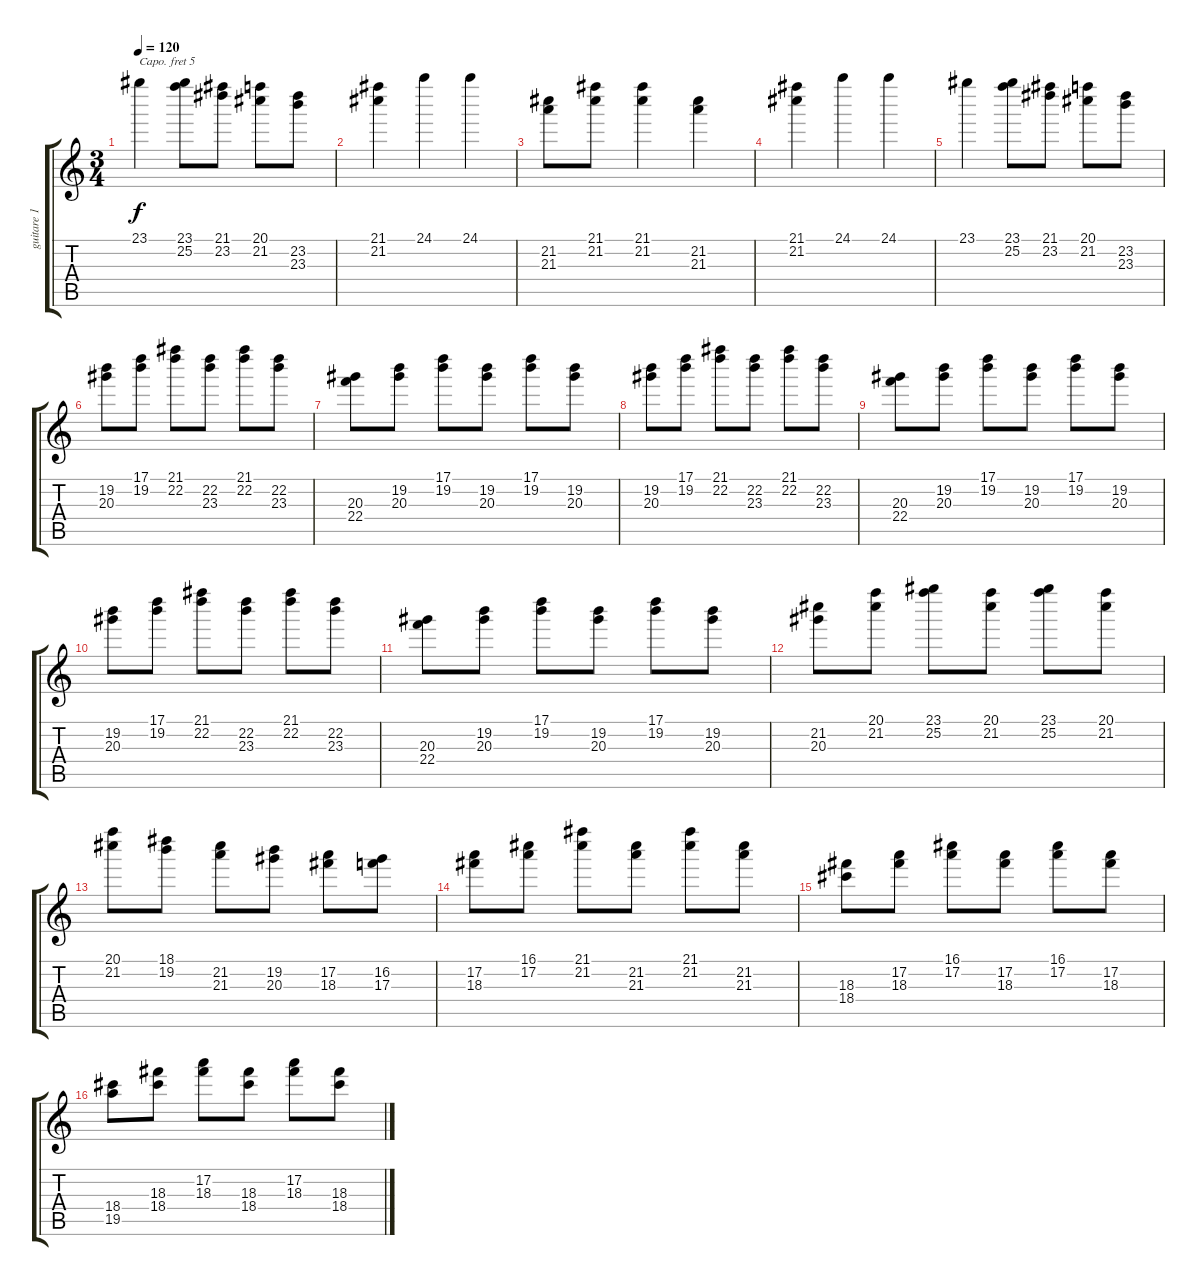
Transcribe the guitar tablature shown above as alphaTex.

\track ("guitare 1" "guitare 1") {instrument electricguitarclean}
\staff {score tabs}
\capo 5
\tuning (E4 B3 G3 D3 A2 E2) {hide}
\ts (3 4)
\tempo 120
\clef g2
\ks c
23.1.4{dy f} (23.1 25.2).8 (21.1 23.2).8 (20.1 21.2).8 (23.2 23.3).8 |
(21.1 21.2).4 24.1.4 24.1.4 |
(21.2 21.3).8 (21.1 21.2).8 (21.1 21.2).4 (21.2 21.3).4 |
(21.1 21.2).4 24.1.4 24.1.4 |
23.1.4 (23.1 25.2).8 (21.1 23.2).8 (20.1 21.2).8 (23.2 23.3).8 |
(19.2 20.3).8 (17.1 19.2).8 (21.1 22.2).8 (22.2 23.3).8 (21.1 22.2).8 (22.2 23.3).8 |
(20.3 22.4).8 (19.2 20.3).8 (17.1 19.2).8 (19.2 20.3).8 (17.1 19.2).8 (19.2 20.3).8 |
(19.2 20.3).8 (17.1 19.2).8 (21.1 22.2).8 (22.2 23.3).8 (21.1 22.2).8 (22.2 23.3).8 |
(20.3 22.4).8 (19.2 20.3).8 (17.1 19.2).8 (19.2 20.3).8 (17.1 19.2).8 (19.2 20.3).8 |
(19.2 20.3).8 (17.1 19.2).8 (21.1 22.2).8 (22.2 23.3).8 (21.1 22.2).8 (22.2 23.3).8 |
(20.3 22.4).8 (19.2 20.3).8 (17.1 19.2).8 (19.2 20.3).8 (17.1 19.2).8 (19.2 20.3).8 |
(21.2 20.3).8 (20.1 21.2).8 (23.1 25.2).8 (20.1 21.2).8 (23.1 25.2).8 (20.1 21.2).8 |
(20.1 21.2).8 (18.1 19.2).8 (21.2 21.3).8 (19.2 20.3).8 (17.2 18.3).8 (16.2 17.3).8 |
(17.2 18.3).8 (16.1 17.2).8 (21.1 21.2).8 (21.2 21.3).8 (21.1 21.2).8 (21.2 21.3).8 |
(18.3 18.4).8 (17.2 18.3).8 (16.1 17.2).8 (17.2 18.3).8 (16.1 17.2).8 (17.2 18.3).8 |
(18.4 19.5).8 (18.3 18.4).8 (17.2 18.3).8 (18.3 18.4).8 (17.2 18.3).8 (18.3 18.4).8
